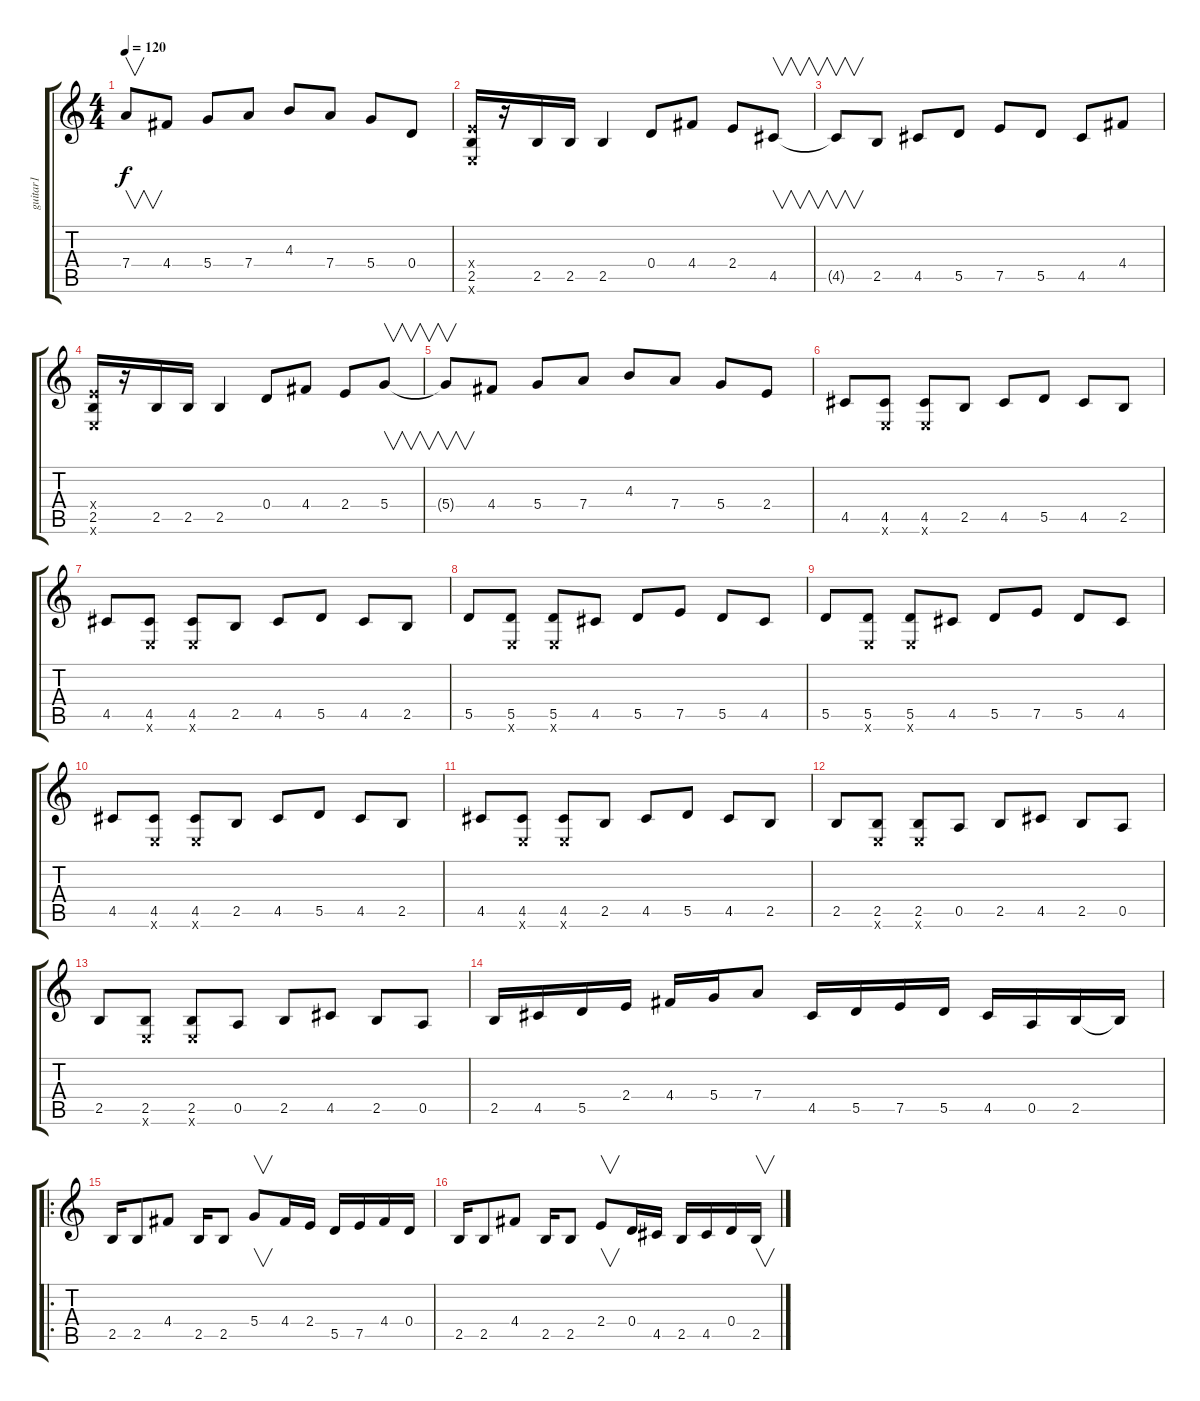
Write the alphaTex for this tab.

\track ("guitar1" "guitar1") {instrument acousticguitarnylon}
\staff {score tabs}
\tuning (E4 B3 G3 D3 A2 E2) {hide}
\ts (4 4)
\tempo 120
\clef g2
\ks c
7.4{t}.8{v dy f} 4.4.8 5.4.8 7.4.8 4.3.8 7.4.8 5.4.8 0.4.8 |
(2.4{x} 2.5 0.6{x}).16 r.16 2.5.16 2.5.16 2.5.4 0.4.8 4.4.8 2.4.8 4.5.8{v} |
4.5{t}.8{v} 2.5.8 4.5.8 5.5.8 7.5.8 5.5.8 4.5.8 4.4.8 |
(2.4{x} 2.5 0.6{x}).16 r.16 2.5.16 2.5.16 2.5.4 0.4.8 4.4.8 2.4.8 5.4.8{v} |
5.4{t}.8{v} 4.4.8 5.4.8 7.4.8 4.3.8 7.4.8 5.4.8 2.4.8 |
4.5.8 (4.5 0.6{x}).8 (4.5 0.6{x}).8 2.5.8 4.5.8 5.5.8 4.5.8 2.5.8 |
4.5.8 (4.5 0.6{x}).8 (4.5 0.6{x}).8 2.5.8 4.5.8 5.5.8 4.5.8 2.5.8 |
5.5.8 (5.5 0.6{x}).8 (5.5 0.6{x}).8 4.5.8 5.5.8 7.5.8 5.5.8 4.5.8 |
5.5.8 (5.5 0.6{x}).8 (5.5 0.6{x}).8 4.5.8 5.5.8 7.5.8 5.5.8 4.5.8 |
4.5.8 (4.5 0.6{x}).8 (4.5 0.6{x}).8 2.5.8 4.5.8 5.5.8 4.5.8 2.5.8 |
4.5.8 (4.5 0.6{x}).8 (4.5 0.6{x}).8 2.5.8 4.5.8 5.5.8 4.5.8 2.5.8 |
2.5.8 (2.5 0.6{x}).8 (2.5 0.6{x}).8 0.5.8 2.5.8 4.5.8 2.5.8 0.5.8 |
2.5.8 (2.5 0.6{x}).8 (2.5 0.6{x}).8 0.5.8 2.5.8 4.5.8 2.5.8 0.5.8 |
2.5.16 4.5.16 5.5.16 2.4.16 4.4.16 5.4.16 7.4.8 4.5.16 5.5.16 7.5.16 5.5.16 4.5.16 0.5.16 2.5.16 2.5{t}.16 |
\ro
2.5.16{instrument distortionguitar} 2.5.8 4.4.8 2.5.16 2.5.8 5.4.8{v} 4.4.16 2.4.16 5.5.16 7.5.16 4.4.16 0.4.16 |
2.5.16 2.5.8 4.4.8 2.5.16 2.5.8 2.4.8{v} 0.4.16 4.5.16 2.5.16 4.5.16 0.4.16 2.5.16{v}
